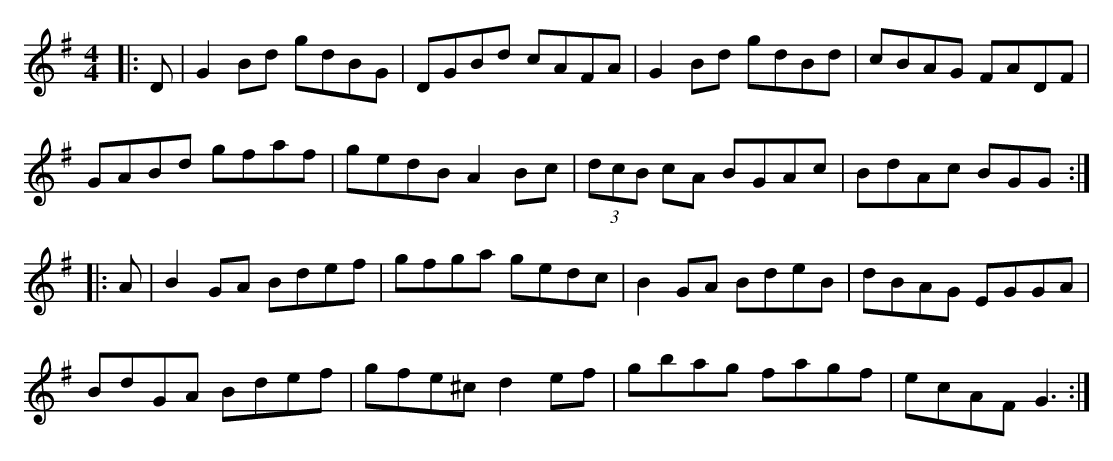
X:1
M:4/4
K:G
|:D|G2 Bd gdBG|DGBd cAFA|G2 Bd gdBd|cBAG FADF|
GABd gfaf|gedB A2 Bc|(3dcB cA BGAc|BdAc BGG:|
|:A|B2 GA Bdef|gfga gedc|B2 GA BdeB|dBAG EGGA|
BdGA Bdef|gfe^c d2 ef|gbag fagf|ecAF G3:|
